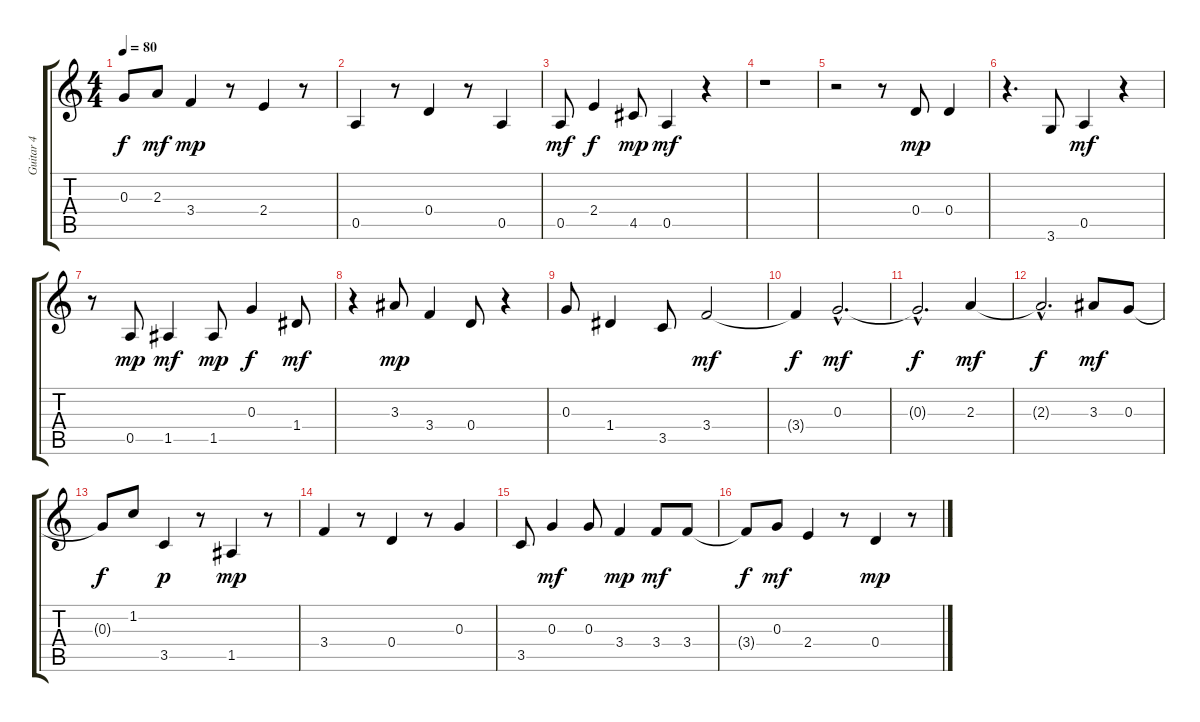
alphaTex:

\track ("Guitar 4" "Guitar 4") {instrument acousticguitarnylon}
\staff {score tabs}
\tuning (E4 B3 G3 D3 A2 E2) {hide}
\ts (4 4)
\tempo 80
\clef g2
\ks c
0.3{t}.8{dy f} 2.3.8{dy mf} 3.4.4{dy mp} r.8 2.4.4 r.8 |
0.5.4 r.8 0.4.4 r.8 0.5.4 |
0.5.8{dy mf} 2.4.4{dy f} 4.5.8{dy mp} 0.5.4{dy mf} r.4 |
r.1 |
r.2 r.8 0.4.8{dy mp} 0.4.4 |
r.4{d} 3.6.8 0.5.4{dy mf} r.4 |
r.8 0.5.8{dy mp} 1.5.4{dy mf} 1.5.8{dy mp} 0.3.4{dy f} 1.4.8{dy mf} |
r.4 3.3.8{dy mp} 3.4.4 0.4.8 r.4 |
0.3.8 1.4.4 3.5.8 3.4.2{dy mf} |
3.4{t}.4{dy f} 0.3{hac}.2{d dy mf} |
0.3{hac t}.2{d dy f} 2.3.4{dy mf} |
2.3{hac t}.2{d dy f} 3.3.8{dy mf} 0.3.8 |
0.3{t}.8{dy f} 1.2.8 3.5.4{dy p} r.8 1.5.4{dy mp} r.8 |
3.4.4 r.8 0.4.4 r.8 0.3.4 |
3.5.8 0.3.4{dy mf} 0.3.8 3.4.4{dy mp} 3.4.8{dy mf} 3.4.8 |
3.4{t}.8{dy f} 0.3.8{dy mf} 2.4.4 r.8 0.4.4{dy mp} r.8
